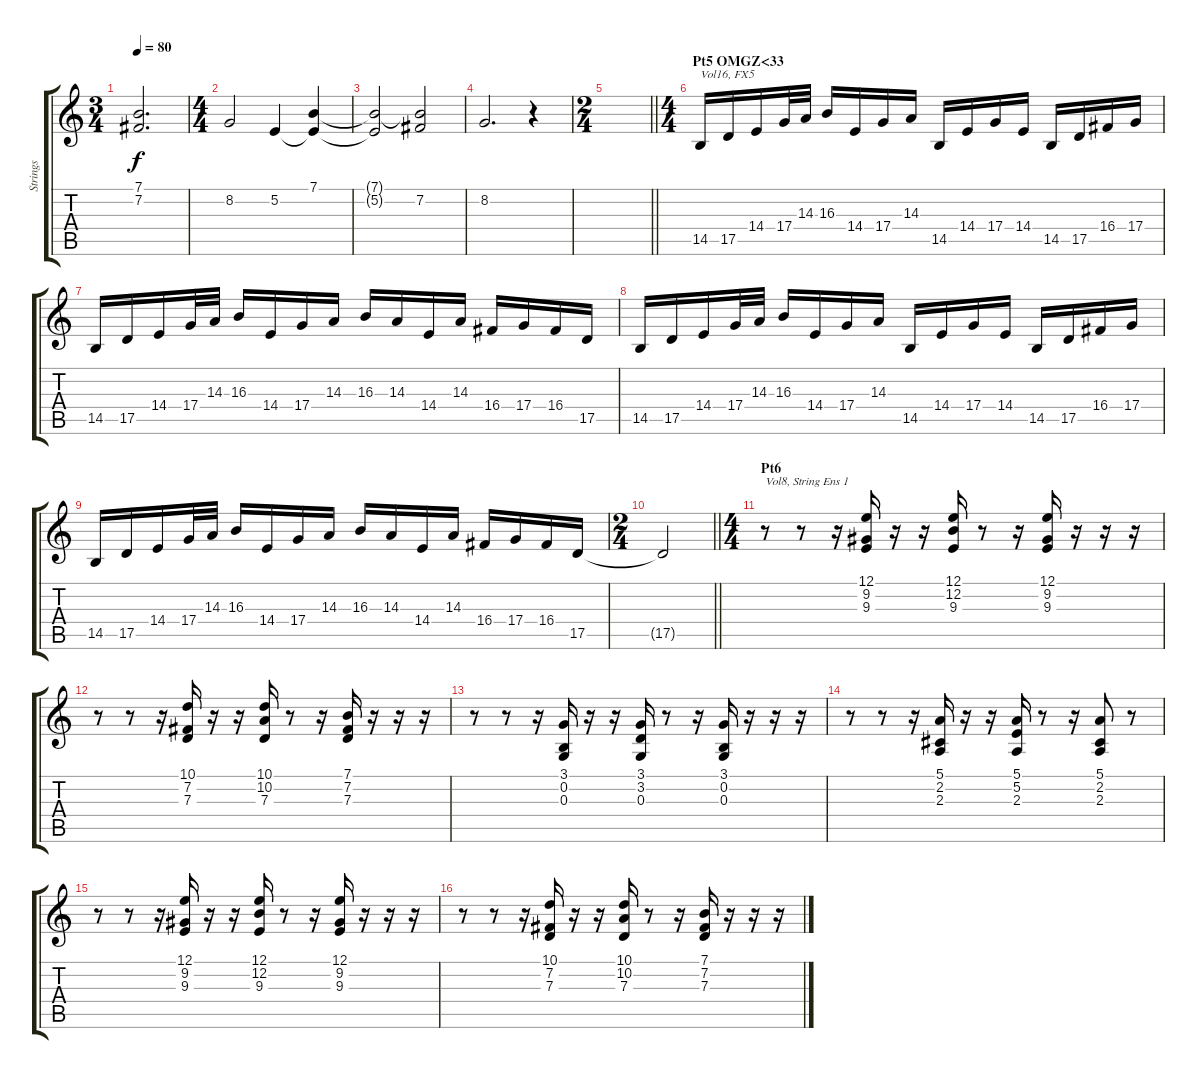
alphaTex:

\track ("Strings" "Strings") {instrument stringensemble1}
\staff {score tabs}
\tuning (E4 B3 G3 D3 A2 E2) {hide}
\ts (3 4)
\tempo 80
\clef g2
\ks c
(7.1{t} 7.2).2{d dy f} |
\ts (4 4)
8.2.2 5.2.4 (7.1 5.2{t}).4 |
(7.1{t} 5.2{t}).2 (7.1{t} 7.2).2 |
8.2.2{d} r.4 |
\ts (2 4)
\barLineRight lightlight
|
\ts (4 4)
\section ("" "Pt5 OMGZ<33")
14.5.16{txt "Vol16, FX5" volume 16 instrument fx5brightness} 17.5.16 14.4.16 17.4.32 14.3.32 16.3.16 14.4.16 17.4.16 14.3.16 14.5.16 14.4.16 17.4.16 14.4.16 14.5.16 17.5.16 16.4.16 17.4.16 |
14.5.16 17.5.16 14.4.16 17.4.32 14.3.32 16.3.16 14.4.16 17.4.16 14.3.16 16.3.16 14.3.16 14.4.16 14.3.16 16.4.16 17.4.16 16.4.16 17.5.16 |
14.5.16 17.5.16 14.4.16 17.4.32 14.3.32 16.3.16 14.4.16 17.4.16 14.3.16 14.5.16 14.4.16 17.4.16 14.4.16 14.5.16 17.5.16 16.4.16 17.4.16 |
14.5.16 17.5.16 14.4.16 17.4.32 14.3.32 16.3.16 14.4.16 17.4.16 14.3.16 16.3.16 14.3.16 14.4.16 14.3.16 16.4.16 17.4.16 16.4.16 17.5.16 |
\ts (2 4)
\barLineRight lightlight
17.5{t}.2 |
\ts (4 4)
\section ("" "Pt6")
r.8{txt "Vol8, String Ens 1" volume 8 instrument stringensemble1} r.8 r.16 (12.1 9.2 9.3).16 r.16 r.16 (12.1 12.2 9.3).16 r.8 r.16 (12.1 9.2 9.3).16 r.16 r.16 r.16 |
r.8 r.8 r.16 (10.1 7.2 7.3).16 r.16 r.16 (10.1 10.2 7.3).16 r.8 r.16 (7.1 7.2 7.3).16 r.16 r.16 r.16 |
r.8 r.8 r.16 (3.1 0.2 0.3).16 r.16 r.16 (3.1 3.2 0.3).16 r.8 r.16 (3.1 0.2 0.3).16 r.16 r.16 r.16 |
r.8 r.8 r.16 (5.1 2.2 2.3).16 r.16 r.16 (5.1 5.2 2.3).16 r.8 r.16 (5.1 2.2 2.3).8 r.8 |
r.8 r.8 r.16 (12.1 9.2 9.3).16 r.16 r.16 (12.1 12.2 9.3).16 r.8 r.16 (12.1 9.2 9.3).16 r.16 r.16 r.16 |
r.8 r.8 r.16 (10.1 7.2 7.3).16 r.16 r.16 (10.1 10.2 7.3).16 r.8 r.16 (7.1 7.2 7.3).16 r.16 r.16 r.16
